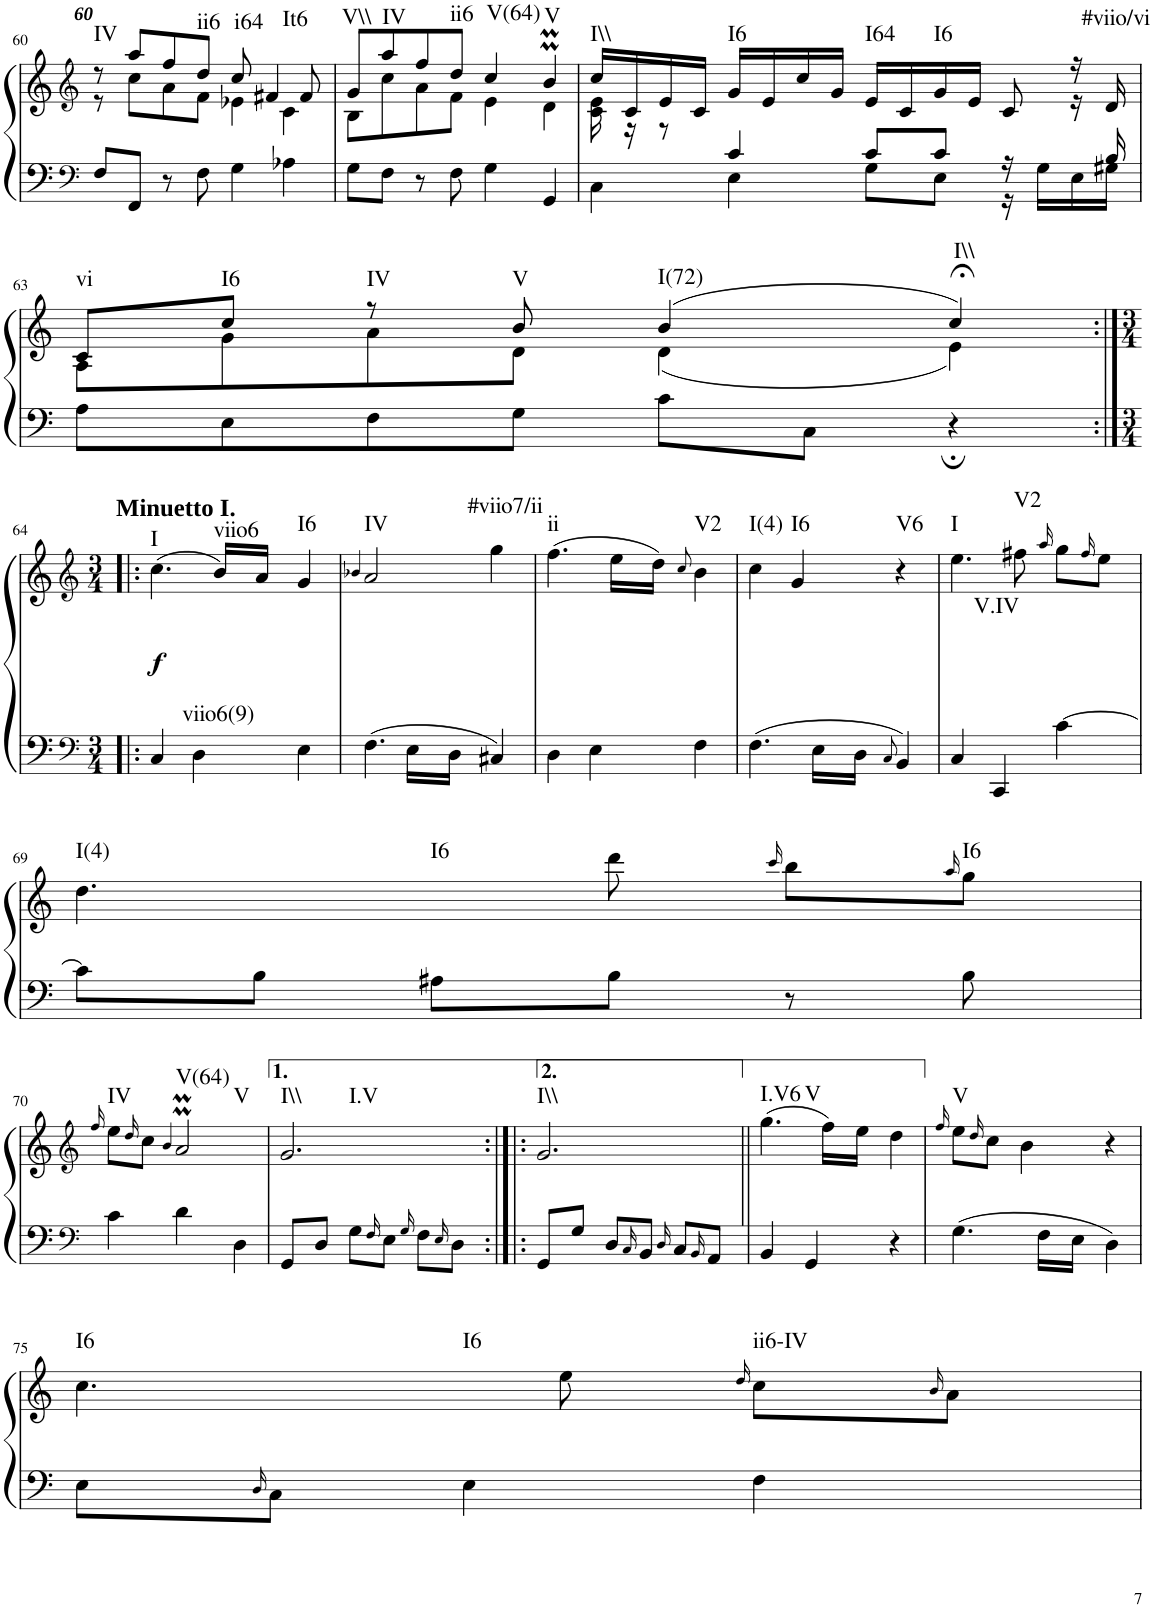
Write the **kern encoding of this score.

**kern	**kern	**dynam	**harte
*part1	*part1	*part1	*part1
*staff2	*staff1	*staff1/2	*
*I"unbenannt	*	*	*
!!LO:PB:g=z
*clefF4	*clefG2	*	*
*k[]	*k[]	*	*
*M4/4	*M4/4	*	*
=60	=60	=60	=60
*	*^	*	*
!	!	!	!	!LO:H:kt=IV
8F/L	8r	8r	.	N
!	!LO:TX:a:Bi:t=60	!	!	!
8FF/J	8aa/L	8cc\L	.	.
8r	8ff/	8a\	.	.
!	!	!	!	!LO:H:kt=ii6
8F\	8dd/J	8f\J	.	N
!	!	!	!	!LO:H:kt=i64
4G\	8cc/	4e-X\	.	N
.	4f#X/	.	.	.
!	!	!	!	!LO:H:kt=It6
4A-X\	.	4c\	.	N
.	8f#/	.	.	.
=61	=61	=61	=61	=61
!	!	!	!	!LO:H:kt=V\\
8G\L	8g/L	8B\L	.	N
!	!	!	!	!LO:H:kt=IV
8F\J	8aa/	8cc\	.	N
8r	8ff/	8a\	.	.
!	!	!	!	!LO:H:kt=ii6
8F\	8dd/J	8f\J	.	N
!	!	!	!	!LO:H:kt=V(64)
4G\	4cc/	4e\	.	N
!	!	!	!	!LO:H:kt=V
4GG/	4bmm/	4d\	.	N
=62	=62	=62	=62	=62
*^	*	*	*	*
!	!	!	!	!	!LO:H:kt=I\\
4C\	4ryy	16cc/LL	16c\ 16e\	.	N
.	.	16c/	16r	.	.
.	.	16e/	8r	.	.
.	.	16c/JJ	.	.	.
!	!	!	!	!	!LO:H:kt=I6
4c/	4E\	16g/LL	8ryy	.	N
.	.	16e/	.	.	.
*	*	*v	*v	*	*
.	.	16cc/	.	.
.	.	16g/JJ	.	.
!	!	!	!	!LO:H:kt=I64
8c/L	8G\L	16e/LL	.	N
.	.	16c/	.	.
!	!	!	!	!LO:H:kt=I6
8c/J	8E\J	16g/	.	N
.	.	16e/JJ	.	.
16r	16r	8c/	.	.
8ryy	16G\LL	.	.	.
*	*	*^	*	*
.	16E\	16r	16r	.	.
!	!	!	!	!	!LO:H:kt=#viio/vi
16B/	16G#X\JJ	16d/	16ryy	.	N
!!LO:LB:g=z	!!
=63	=63	=63	=63	=63	=63
!	!	!	!	!	!LO:H:kt=vi
*v	*v	*	*	*	*
8A\L	8c/L	8A\L	.	N
!	!	!	!	!LO:H:kt=I6
8E\	8cc/J	8g\	.	N
!	!	!	!	!LO:H:kt=IV
8F\	8r	8a\	.	N
!	!	!	!	!LO:H:kt=V
8G\J	8b/	8d\J	.	N
!	!	!	!	!LO:H:kt=I(72)
8c\L	(4b/	(4d\	.	N
8C\J	.	.	.	.
!	!	!	!	!LO:H:kt=I\\
4r;	4cc;</)	4e\)	.	N
!!LO:LB:g=z	!!
=64:|!|:	=64:|!|:	=64:|!|:	=64:|!|:	=64:|!|:
*clefF4	*clefG2	*	*	*
*M3/4	*M3/4	*	*	*
!	!LO:TX:a:B:t=Minuetto I.	!	!	!
!	!	!	!LO:DY:b	!LO:H:kt=I
4C/	(4.cc\	4ryy	f	N
!	!	!	!	!LO:H:kt=viio6(9)
4D\	.	2ryy	.	N
!	!	!	!	!LO:H:kt=viio6
.	16b/LL)	.	.	N
.	16a/JJ	.	.	.
!	!	!	!	!LO:H:kt=I6
4E\	4g/	.	.	N
*	*v	*v	*	*
=65	=65	=65	=65
.	4qb-X/	.	.
!	!	!	!LO:H:kt=IV
4.F\	2a/	.	N
16E\LL	.	.	.
16D\JJ	.	.	.
!	!	!	!LO:H:kt=#viio7/ii
4C#X/	4gg\	.	N
=66	=66	=66	=66
!	!	!	!LO:H:kt=ii
4D\	(4.ff\	.	N
4E\	.	.	.
.	16ee\LL	.	.
.	16dd\JJ)	.	.
.	8qcc/	.	.
!	!	!	!LO:H:kt=V2
4F\	4b\	.	N
=67	=67	=67	=67
!	!	!	!LO:H:kt=I(4)
4.F\	4cc\	.	N
!	!	!	!LO:H:kt=I6
.	4g/	.	N
16E\LL	.	.	.
16D\JJ	.	.	.
8qC/	.	.	.
!	!	!	!LO:H:kt=V6
4BB/	4r	.	N
=68	=68	=68	=68
!	!	!	!LO:H:kt=I
*	*^	*	*
4C/	4.ee\	4ryy	.	N
!	!	!	!	!LO:H:kt=V.IV
4CC/	.	2ryy	.	N
!	!	!	!	!LO:H:n=1:kt=N.C.
!	!	!	!	!LO:H:n=2:kt=V2
.	8ff#X\	.	.	N N
.	16qaa/	.	.	.
[4c\	8gg\L	.	.	.
.	16qff#/	.	.	.
.	8ee\J	.	.	.
!!LO:LB:g=z
=69	=69	=69	=69	=69
!	!	!	!	!LO:H:n=1:kt=I(4)
!	!	!	!	!LO:H:n=2:kt=I6
*	*v	*v	*	*
8c\L]	4.dd\	.	N N
8B\J	.	.	.
8A#X\L	.	.	.
8B\J	8ddd\	.	.
.	16qccc/	.	.
8r	8bb\L	.	.
.	16qaa/	.	.
!	!	!	!LO:H:kt=I6
8B\	8gg\J	.	N
!!LO:LB:g=z
=70	=70	=70	=70
*clefF4	*clefG2	*	*
.	16qff/	.	.
!	!	!	!LO:H:kt=IV
4c\	8ee\L	.	N
.	16qdd/	.	.
.	8cc\J	.	.
.	4qb/	.	.
!	!	!	!LO:H:n=1:kt=V(64)
!	!	!	!LO:H:n=2:kt=V
4d\	2aMM/	.	N N
4D\	.	.	.
=71	=71	=71	=71
!	!	!	!LO:H:n=1:kt=I\\
!	!	!	!LO:H:n=2:kt=I.V
8GG/L	2.g/	.	N N
8D/J	.	.	.
8G\L	.	.	.
16qF/	.	.	.
8E\J	.	.	.
16qG/	.	.	.
8F\L	.	.	.
16qE/	.	.	.
8D\J	.	.	.
=72:|!|:	=72:|!|:	=72:|!|:	=72:|!|:
!	!	!	!LO:H:kt=I\\
8GG/L	2.g/	.	N
8G/J	.	.	.
8D/L	.	.	.
16qC/	.	.	.
8BB/J	.	.	.
16qD/	.	.	.
8C/L	.	.	.
16qBB/	.	.	.
8AA/J	.	.	.
=73||	=73||	=73||	=73||
!	!	!	!LO:H:n=1:kt=I.V6
!	!	!	!LO:H:n=2:kt=V
4BB/	(4.gg\	.	N N
4GG/	.	.	.
.	16ff\LL)	.	.
.	16ee\JJ	.	.
4r	4dd\	.	.
=74	=74	=74	=74
.	16qff/	.	.
!	!	!	!LO:H:kt=V
4.G\	8ee\L	.	N
.	16qdd/	.	.
.	8cc\J	.	.
.	4b\	.	.
16F\LL	.	.	.
16E\JJ	.	.	.
4D\	4r	.	.
!!LO:LB:g=z
=75	=75	=75	=75
!	!	!	!LO:H:n=1:kt=I6
!	!	!	!LO:H:n=2:kt=I6
8E\L	4.cc\	.	N N
16qD/	.	.	.
8C\J	.	.	.
4E\	.	.	.
.	8ee\	.	.
.	16qdd/	.	.
!	!	!	!LO:H:kt=ii6-IV
4F\	8cc\L	.	N
.	16qb/	.	.
.	8a\J	.	.
=	=	=	=
*-	*-	*-	*-
